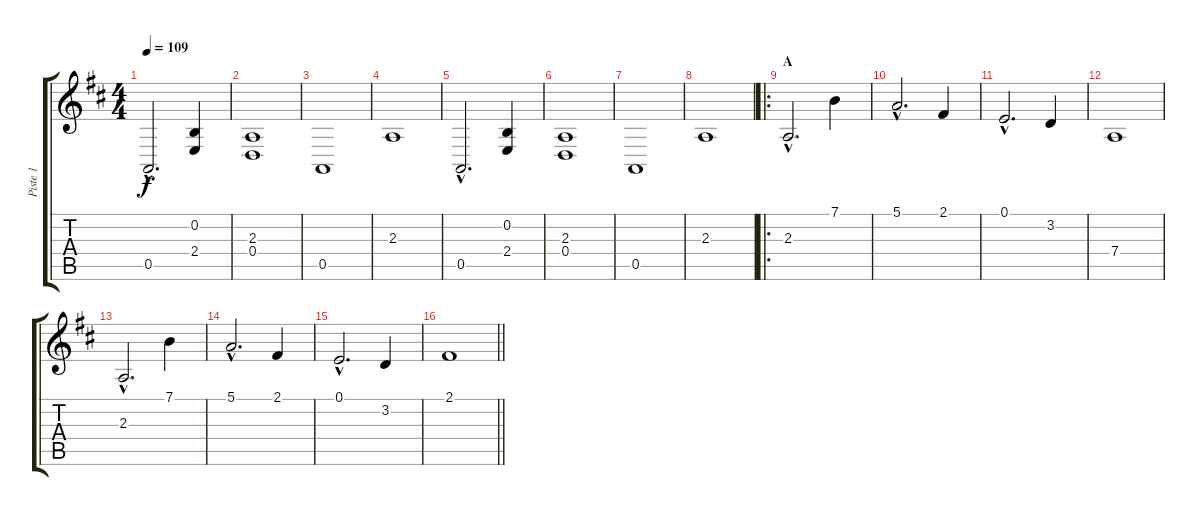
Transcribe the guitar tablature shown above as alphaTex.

\track ("Piste 1" "Piste 1") {instrument brightacousticpiano}
\staff {score tabs}
\tuning (E4 B3 G3 D3 A2 E2) {hide}
\ts (4 4)
\tempo 109
\clef g2
\ks d
0.5{hac}.2{d dy f instrument brightacousticpiano} (0.2 2.4).4 |
(2.3 0.4).1 |
0.5.1 |
2.3.1 |
0.5{hac}.2{d} (0.2 2.4).4 |
(2.3 0.4).1 |
0.5.1 |
2.3.1 |
\ro
\section ("" "A")
2.3{hac}.2{d} 7.1.4 |
5.1{hac}.2{d} 2.1.4 |
0.1{hac}.2{d} 3.2.4 |
7.4.1 |
2.3{hac}.2{d} 7.1.4 |
5.1{hac}.2{d} 2.1.4 |
0.1{hac}.2{d} 3.2.4 |
\barLineRight lightlight
2.1.1
